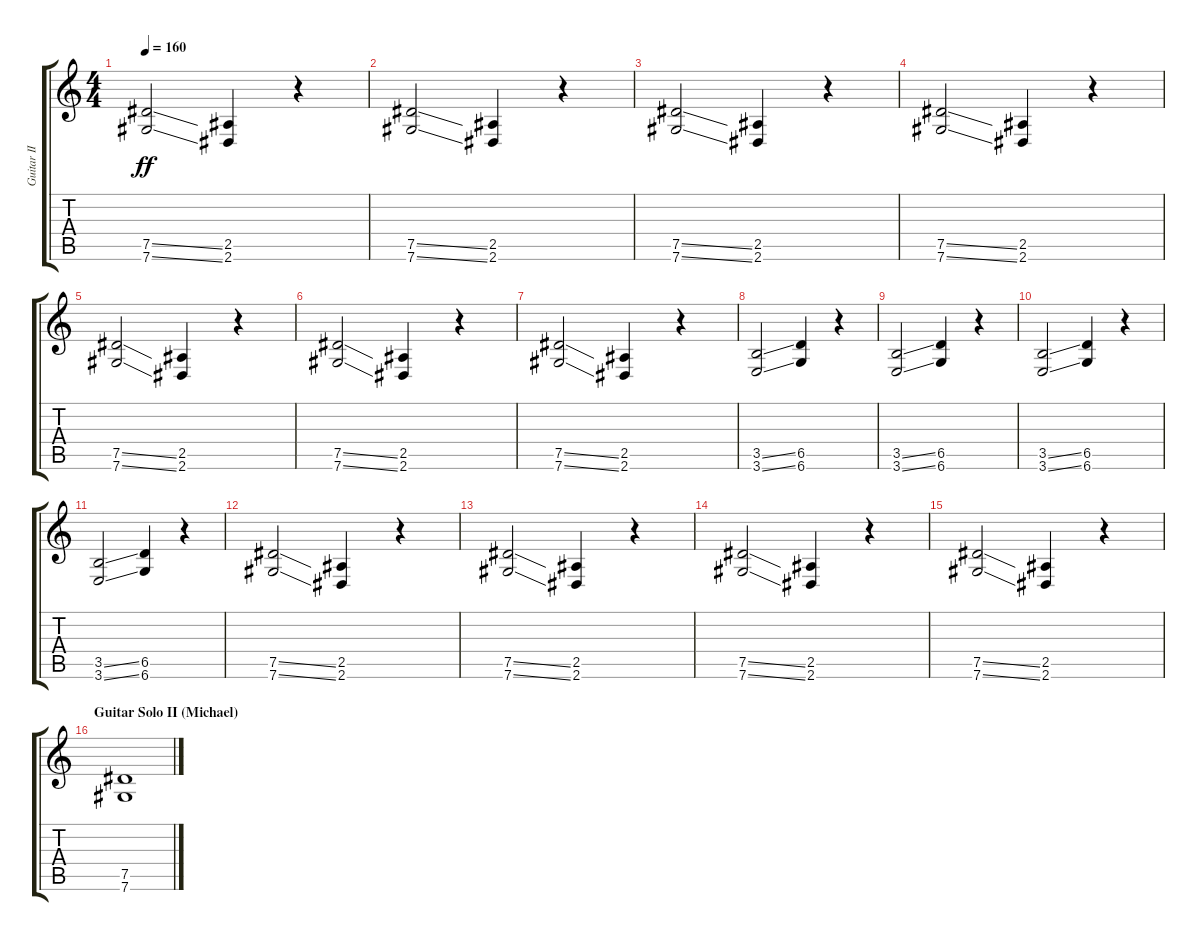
\track ("Guitar II" "Guitar II") {instrument distortionguitar}
\staff {score tabs}
\tuning (Eb4 Bb3 Gb3 Db3 Ab2 Db2) {hide}
\ts (4 4)
\tempo 160
\clef g2
\ks c
(7.5{ss} 7.6{ss}).2{dy ff} (2.5 2.6).4 r.4 |
(7.5{ss} 7.6{ss}).2 (2.5 2.6).4 r.4 |
(7.5{ss} 7.6{ss}).2 (2.5 2.6).4 r.4 |
(7.5{ss} 7.6{ss}).2 (2.5 2.6).4 r.4 |
(7.5{ss} 7.6{ss}).2 (2.5 2.6).4 r.4 |
(7.5{ss} 7.6{ss}).2 (2.5 2.6).4 r.4 |
(7.5{ss} 7.6{ss}).2 (2.5 2.6).4 r.4 |
(3.5{ss} 3.6{ss}).2 (6.5 6.6).4 r.4 |
(3.5{ss} 3.6{ss}).2 (6.5 6.6).4 r.4 |
(3.5{ss} 3.6{ss}).2 (6.5 6.6).4 r.4 |
(3.5{ss} 3.6{ss}).2 (6.5 6.6).4 r.4 |
(7.5{ss} 7.6{ss}).2 (2.5 2.6).4 r.4 |
(7.5{ss} 7.6{ss}).2 (2.5 2.6).4 r.4 |
(7.5{ss} 7.6{ss}).2 (2.5 2.6).4 r.4 |
(7.5{ss} 7.6{ss}).2 (2.5 2.6).4 r.4 |
\section ("" "Guitar Solo II (Michael)")
(7.5 7.6).1
